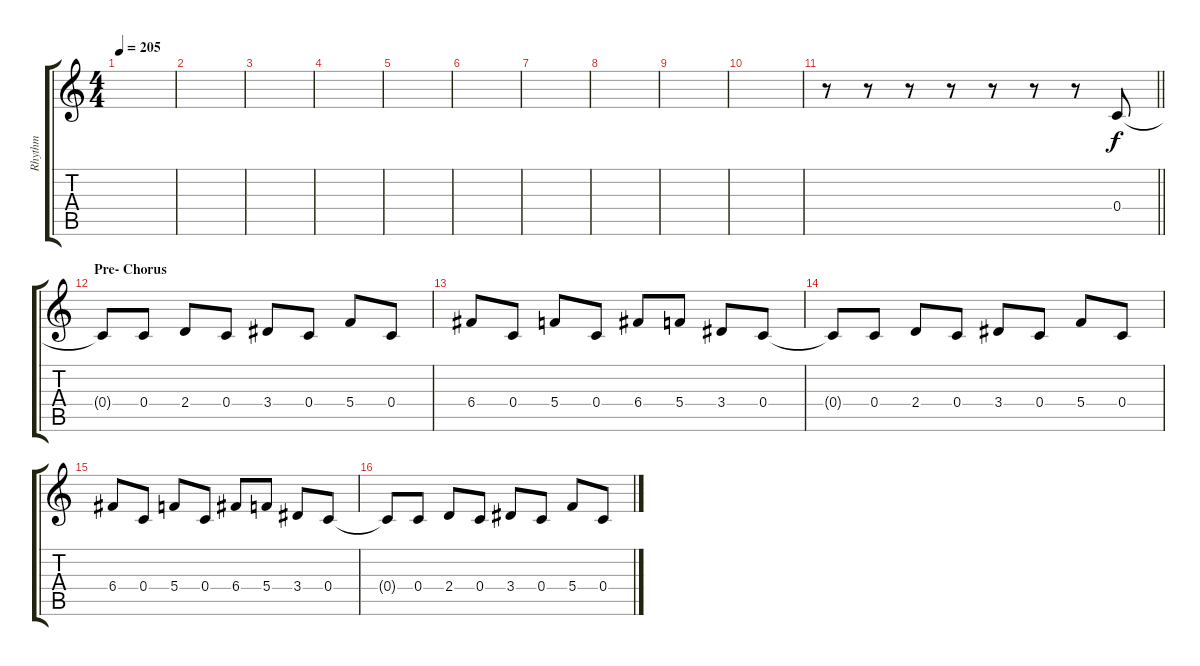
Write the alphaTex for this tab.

\track ("Rhythm" "Rhythm") {instrument overdrivenguitar}
\staff {score tabs}
\tuning (D4 A3 F3 C3 G2 C2) {hide}
\ts (4 4)
\tempo 205
\clef g2
\ks c
|
|
|
|
|
|
|
|
|
|
\barLineRight lightlight
r.8 r.8 r.8 r.8 r.8 r.8 r.8 0.4.8 |
\section ("" "Pre- Chorus")
0.4{t}.8 0.4.8 2.4.8 0.4.8 3.4.8 0.4.8 5.4.8 0.4.8 |
6.4.8 0.4.8 5.4.8 0.4.8 6.4.8 5.4.8 3.4.8 0.4.8 |
0.4{t}.8 0.4.8 2.4.8 0.4.8 3.4.8 0.4.8 5.4.8 0.4.8 |
6.4.8 0.4.8 5.4.8 0.4.8 6.4.8 5.4.8 3.4.8 0.4.8 |
0.4{t}.8 0.4.8 2.4.8 0.4.8 3.4.8 0.4.8 5.4.8 0.4.8
